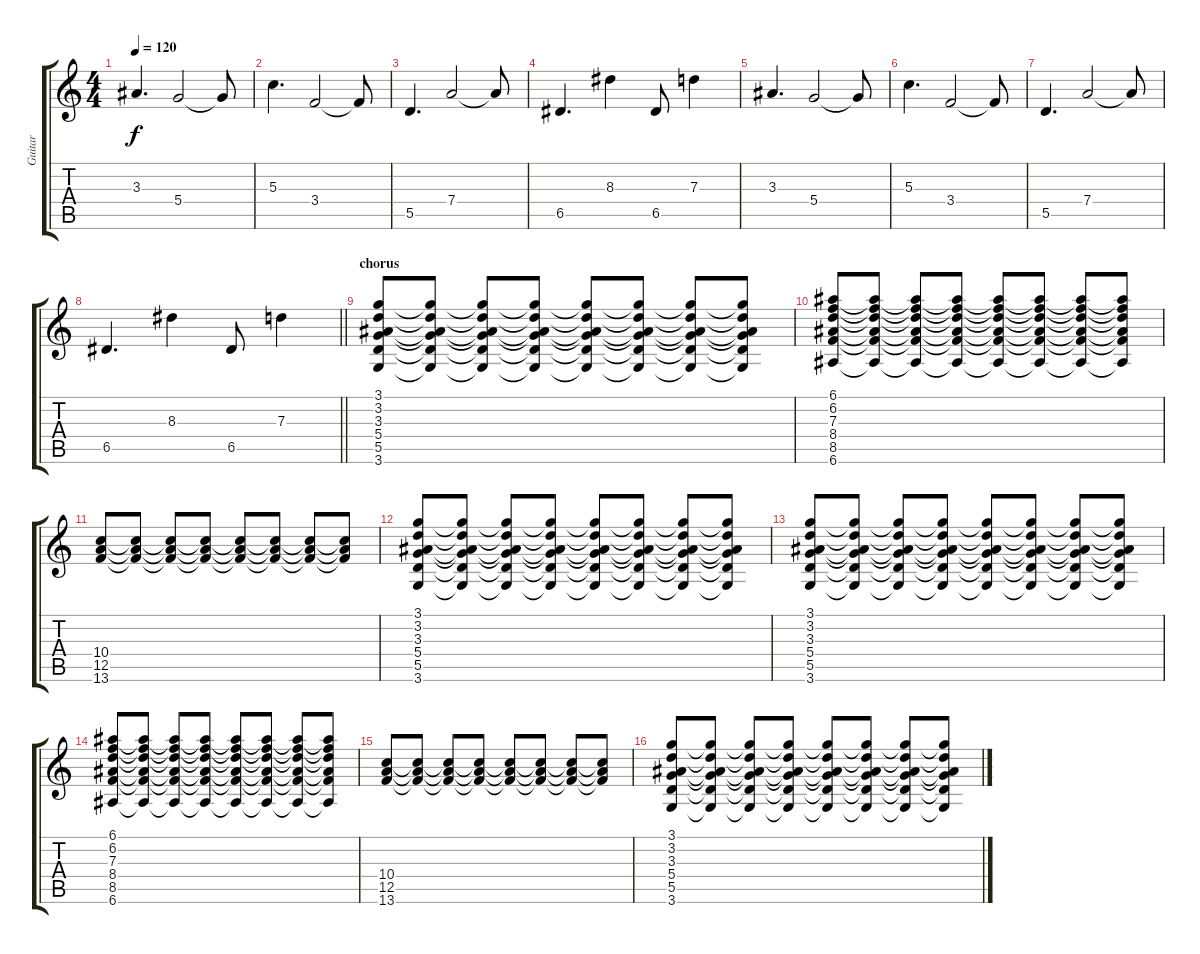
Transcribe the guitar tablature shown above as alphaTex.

\track ("Guitar" "Guitar") {instrument electricguitarclean}
\staff {score tabs}
\tuning (E4 B3 G3 D3 A2 E2) {hide}
\ts (4 4)
\tempo 120
\clef g2
\ks c
3.3.4{d dy f} 5.4.2 5.4{t}.8 |
5.3.4{d} 3.4.2 3.4{t}.8 |
5.5.4{d} 7.4.2 7.4{t}.8 |
6.5.4{d} 8.3.4 6.5.8 7.3.4 |
3.3.4{d} 5.4.2 5.4{t}.8 |
5.3.4{d} 3.4.2 3.4{t}.8 |
5.5.4{d} 7.4.2 7.4{t}.8 |
\barLineRight lightlight
6.5.4{d} 8.3.4 6.5.8 7.3.4 |
\section ("" "chorus")
(3.1 3.2 3.3 5.4 5.5 3.6).8{volume 11 instrument distortionguitar} (3.1{t} 3.2{t} 3.3{t} 5.4{t} 5.5{t} 3.6{t}).8 (3.1{t} 3.2{t} 3.3{t} 5.4{t} 5.5{t} 3.6{t}).8 (3.1{t} 3.2{t} 3.3{t} 5.4{t} 5.5{t} 3.6{t}).8 (3.1{t} 3.2{t} 3.3{t} 5.4{t} 5.5{t} 3.6{t}).8 (3.1{t} 3.2{t} 3.3{t} 5.4{t} 5.5{t} 3.6{t}).8 (3.1{t} 3.2{t} 3.3{t} 5.4{t} 5.5{t} 3.6{t}).8 (3.1{t} 3.2{t} 3.3{t} 5.4{t} 5.5{t} 3.6{t}).8 |
(6.1 6.2 7.3 8.4 8.5 6.6).8 (6.1{t} 6.2{t} 7.3{t} 8.4{t} 8.5{t} 6.6{t}).8 (6.1{t} 6.2{t} 7.3{t} 8.4{t} 8.5{t} 6.6{t}).8 (6.1{t} 6.2{t} 7.3{t} 8.4{t} 8.5{t} 6.6{t}).8 (6.1{t} 6.2{t} 7.3{t} 8.4{t} 8.5{t} 6.6{t}).8 (6.1{t} 6.2{t} 7.3{t} 8.4{t} 8.5{t} 6.6{t}).8 (6.1{t} 6.2{t} 7.3{t} 8.4{t} 8.5{t} 6.6{t}).8 (6.1{t} 6.2{t} 7.3{t} 8.4{t} 8.5{t} 6.6{t}).8 |
(10.4 12.5 13.6).8 (10.4{t} 12.5{t} 13.6{t}).8 (10.4{t} 12.5{t} 13.6{t}).8 (10.4{t} 12.5{t} 13.6{t}).8 (10.4{t} 12.5{t} 13.6{t}).8 (10.4{t} 12.5{t} 13.6{t}).8 (10.4{t} 12.5{t} 13.6{t}).8 (10.4{t} 12.5{t} 13.6{t}).8 |
(3.1 3.2 3.3 5.4 5.5 3.6).8{volume 11 instrument distortionguitar} (3.1{t} 3.2{t} 3.3{t} 5.4{t} 5.5{t} 3.6{t}).8 (3.1{t} 3.2{t} 3.3{t} 5.4{t} 5.5{t} 3.6{t}).8 (3.1{t} 3.2{t} 3.3{t} 5.4{t} 5.5{t} 3.6{t}).8 (3.1{t} 3.2{t} 3.3{t} 5.4{t} 5.5{t} 3.6{t}).8 (3.1{t} 3.2{t} 3.3{t} 5.4{t} 5.5{t} 3.6{t}).8 (3.1{t} 3.2{t} 3.3{t} 5.4{t} 5.5{t} 3.6{t}).8 (3.1{t} 3.2{t} 3.3{t} 5.4{t} 5.5{t} 3.6{t}).8 |
(3.1 3.2 3.3 5.4 5.5 3.6).8{volume 11 instrument distortionguitar} (3.1{t} 3.2{t} 3.3{t} 5.4{t} 5.5{t} 3.6{t}).8 (3.1{t} 3.2{t} 3.3{t} 5.4{t} 5.5{t} 3.6{t}).8 (3.1{t} 3.2{t} 3.3{t} 5.4{t} 5.5{t} 3.6{t}).8 (3.1{t} 3.2{t} 3.3{t} 5.4{t} 5.5{t} 3.6{t}).8 (3.1{t} 3.2{t} 3.3{t} 5.4{t} 5.5{t} 3.6{t}).8 (3.1{t} 3.2{t} 3.3{t} 5.4{t} 5.5{t} 3.6{t}).8 (3.1{t} 3.2{t} 3.3{t} 5.4{t} 5.5{t} 3.6{t}).8 |
(6.1 6.2 7.3 8.4 8.5 6.6).8 (6.1{t} 6.2{t} 7.3{t} 8.4{t} 8.5{t} 6.6{t}).8 (6.1{t} 6.2{t} 7.3{t} 8.4{t} 8.5{t} 6.6{t}).8 (6.1{t} 6.2{t} 7.3{t} 8.4{t} 8.5{t} 6.6{t}).8 (6.1{t} 6.2{t} 7.3{t} 8.4{t} 8.5{t} 6.6{t}).8 (6.1{t} 6.2{t} 7.3{t} 8.4{t} 8.5{t} 6.6{t}).8 (6.1{t} 6.2{t} 7.3{t} 8.4{t} 8.5{t} 6.6{t}).8 (6.1{t} 6.2{t} 7.3{t} 8.4{t} 8.5{t} 6.6{t}).8 |
(10.4 12.5 13.6).8 (10.4{t} 12.5{t} 13.6{t}).8 (10.4{t} 12.5{t} 13.6{t}).8 (10.4{t} 12.5{t} 13.6{t}).8 (10.4{t} 12.5{t} 13.6{t}).8 (10.4{t} 12.5{t} 13.6{t}).8 (10.4{t} 12.5{t} 13.6{t}).8 (10.4{t} 12.5{t} 13.6{t}).8 |
(3.1 3.2 3.3 5.4 5.5 3.6).8{volume 11 instrument distortionguitar} (3.1{t} 3.2{t} 3.3{t} 5.4{t} 5.5{t} 3.6{t}).8 (3.1{t} 3.2{t} 3.3{t} 5.4{t} 5.5{t} 3.6{t}).8 (3.1{t} 3.2{t} 3.3{t} 5.4{t} 5.5{t} 3.6{t}).8 (3.1{t} 3.2{t} 3.3{t} 5.4{t} 5.5{t} 3.6{t}).8 (3.1{t} 3.2{t} 3.3{t} 5.4{t} 5.5{t} 3.6{t}).8 (3.1{t} 3.2{t} 3.3{t} 5.4{t} 5.5{t} 3.6{t}).8 (3.1{t} 3.2{t} 3.3{t} 5.4{t} 5.5{t} 3.6{t}).8
